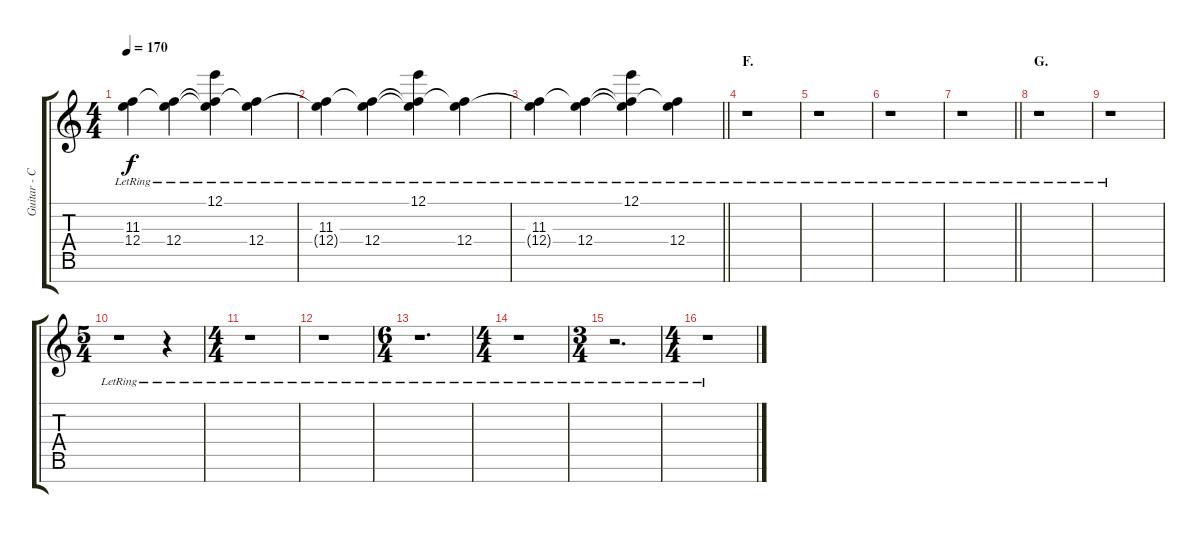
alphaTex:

\track ("Guitar - Center" "Guitar - C") {instrument electricguitarjazz}
\staff {score tabs}
\tuning (E4 B3 Gb3 E3 B2 E2 B1) {hide}
\ts (4 4)
\tempo 170
\clef g2
\ks c
(11.3{lr} 12.4{t}).4{dy f} (11.3{t} 12.4{lr}).4 (12.1{lr} 11.3{t} 12.4{t}).4 (11.3{t} 12.4{lr}).4 |
(11.3{lr} 12.4{t}).4 (11.3{t} 12.4{lr}).4 (12.1{lr} 11.3{t} 12.4{t}).4 (11.3{t} 12.4{lr}).4 |
\barLineRight lightlight
(11.3{lr} 12.4{t}).4 (11.3{t} 12.4{lr}).4 (12.1{lr} 11.3{t} 12.4{t}).4 (11.3{t} 12.4{lr}).4 |
\section ("" "F.")
r.1 |
r.1 |
r.1 |
\barLineRight lightlight
r.1 |
\section ("" "G.")
r.1 |
r.1 |
\ts (5 4)
r.1 r.4 |
\ts (4 4)
r.1 |
r.1 |
\ts (6 4)
r.1{d} |
\ts (4 4)
r.1 |
\ts (3 4)
r.2{d} |
\ts (4 4)
r.1
